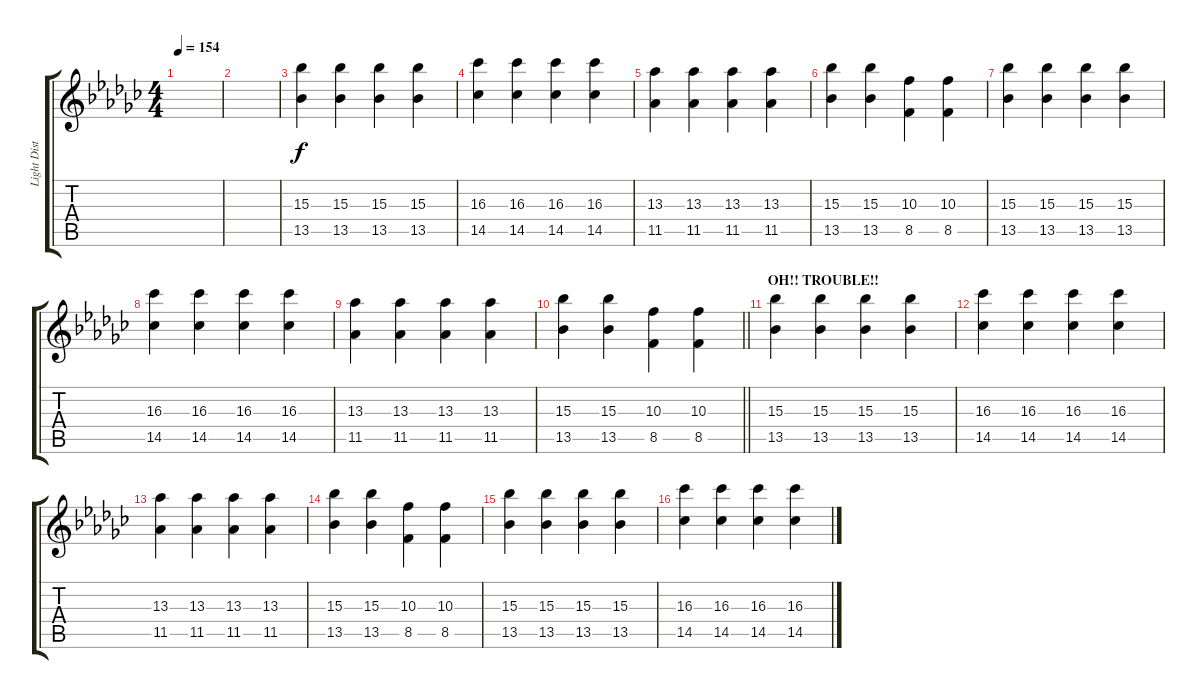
\track ("Light Distortion" "Light Dist") {instrument acousticguitarsteel}
\staff {score tabs}
\tuning (E4 B3 G3 D3 A2 E2) {hide}
\ts (4 4)
\tempo 154
\clef g2
\ks gb
|
|
(15.3 13.5).4 (15.3 13.5).4 (15.3 13.5).4 (15.3 13.5).4 |
(16.3 14.5).4 (16.3 14.5).4 (16.3 14.5).4 (16.3 14.5).4 |
(13.3 11.5).4 (13.3 11.5).4 (13.3 11.5).4 (13.3 11.5).4 |
(15.3 13.5).4 (15.3 13.5).4 (10.3 8.5).4 (10.3 8.5).4 |
(15.3 13.5).4 (15.3 13.5).4 (15.3 13.5).4 (15.3 13.5).4 |
(16.3 14.5).4 (16.3 14.5).4 (16.3 14.5).4 (16.3 14.5).4 |
(13.3 11.5).4 (13.3 11.5).4 (13.3 11.5).4 (13.3 11.5).4 |
\barLineRight lightlight
(15.3 13.5).4 (15.3 13.5).4 (10.3 8.5).4 (10.3 8.5).4 |
\section ("" "OH!! TROUBLE!!")
(15.3 13.5).4 (15.3 13.5).4 (15.3 13.5).4 (15.3 13.5).4 |
(16.3 14.5).4 (16.3 14.5).4 (16.3 14.5).4 (16.3 14.5).4 |
(13.3 11.5).4 (13.3 11.5).4 (13.3 11.5).4 (13.3 11.5).4 |
(15.3 13.5).4 (15.3 13.5).4 (10.3 8.5).4 (10.3 8.5).4 |
(15.3 13.5).4 (15.3 13.5).4 (15.3 13.5).4 (15.3 13.5).4 |
(16.3 14.5).4 (16.3 14.5).4 (16.3 14.5).4 (16.3 14.5).4
